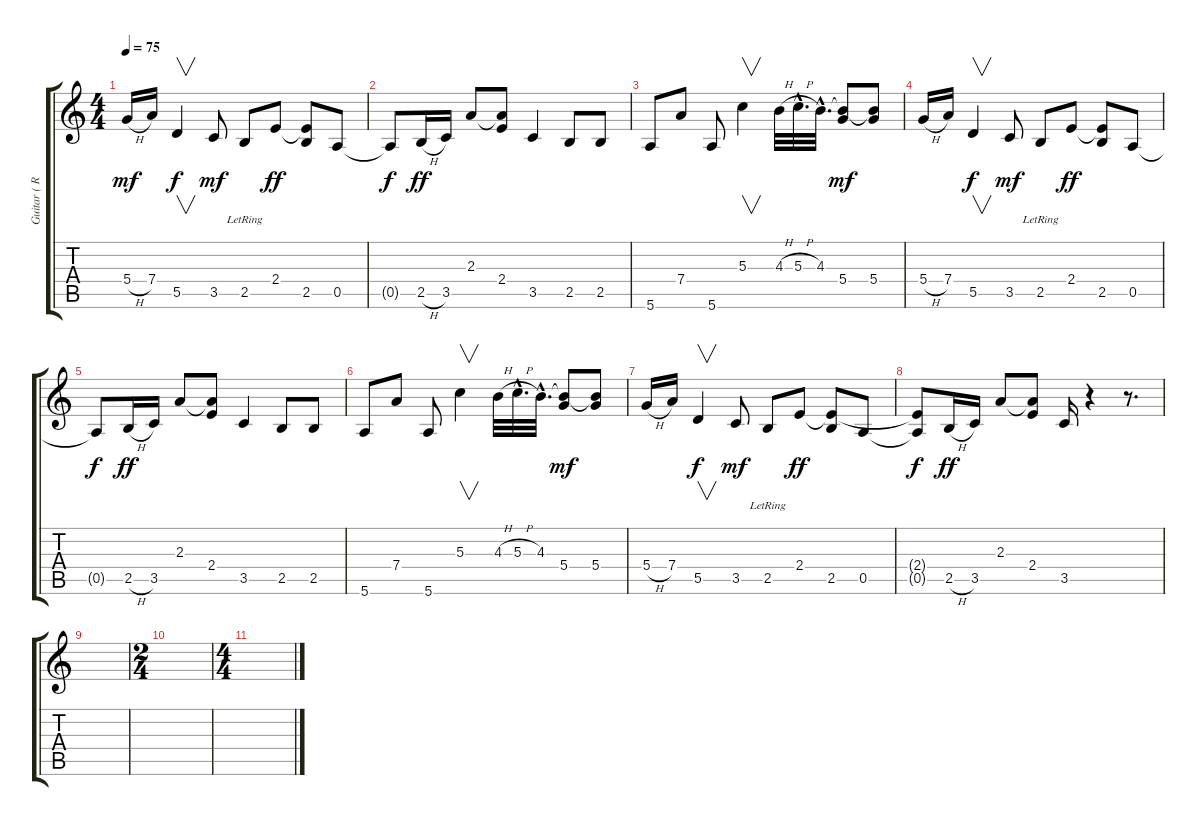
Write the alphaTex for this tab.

\track ("Guitar ( R )" "Guitar ( R") {instrument overdrivenguitar}
\staff {score tabs}
\tuning (E4 B3 G3 D3 A2 E2) {hide}
\ts (4 4)
\tempo 75
\clef g2
\ks c
5.4{h}.16{dy mf} 7.4.16 5.5.4{v dy f} 3.5.8{dy mf} 2.5{lr}.8 2.4.8{dy ff} (2.4{t} 2.5).8 0.5.8 |
0.5{t}.8{dy f} 2.5{h}.16{dy ff} 3.5.16 2.3.8 (2.3{t} 2.4).8 3.5.4 2.5.8 2.5.8 |
5.6.8 7.4.8 5.6.8 5.3.4{v} 4.3{h}.32 5.3{h hac}.32{d} 4.3{hac}.32{d} (4.3{t} 5.4).8{dy mf} (4.3{t} 5.4).8 |
5.4{h}.16 7.4.16 5.5.4{v dy f} 3.5.8{dy mf} 2.5{lr}.8 2.4.8{dy ff} (2.4{t} 2.5).8 0.5.8 |
0.5{t}.8{dy f} 2.5{h}.16{dy ff} 3.5.16 2.3.8 (2.3{t} 2.4).8 3.5.4 2.5.8 2.5.8 |
5.6.8 7.4.8 5.6.8 5.3.4{v} 4.3{h}.32 5.3{h hac}.32{d} 4.3{hac}.32{d} (4.3{t} 5.4).8{dy mf} (4.3{t} 5.4).8 |
5.4{h}.16 7.4.16 5.5.4{v dy f} 3.5.8{dy mf} 2.5{lr}.8 2.4.8{dy ff} (2.4{t} 2.5).8 0.5.8 |
(2.4{t} 0.5{t}).8{dy f} 2.5{h}.16{dy ff} 3.5.16 2.3.8 (2.3{t} 2.4).8 3.5.16 r.4 r.8{d} |
|
\ts (2 4)
|
\ts (4 4)
